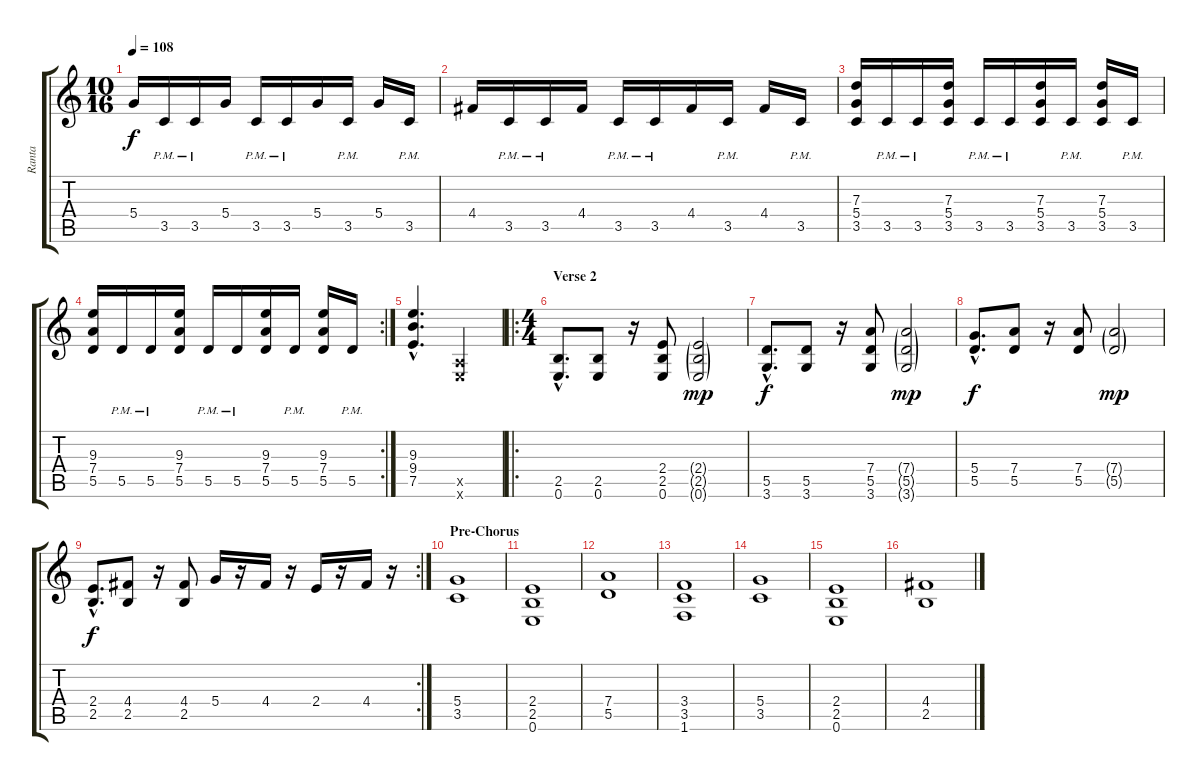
\track ("Ranta" "Ranta") {instrument distortionguitar}
\staff {score tabs}
\tuning (E4 B3 G3 D3 A2 E2) {hide}
\ts (10 16)
\tempo 108
\clef g2
\ks c
5.4.16{dy f} 3.5{pm}.16 3.5{pm}.16 5.4.16 3.5{pm}.16 3.5{pm}.16 5.4.16 3.5{pm}.16 5.4.16 3.5{pm}.16 |
4.4.16 3.5{pm}.16 3.5{pm}.16 4.4.16 3.5{pm}.16 3.5{pm}.16 4.4.16 3.5{pm}.16 4.4.16 3.5{pm}.16 |
(7.3 5.4 3.5).16 3.5{pm}.16 3.5{pm}.16 (7.3 5.4 3.5).16 3.5{pm}.16 3.5{pm}.16 (7.3 5.4 3.5).16 3.5{pm}.16 (7.3 5.4 3.5).16 3.5{pm}.16 |
\rc 2
(9.3 7.4 5.5).16 5.5{pm}.16 5.5{pm}.16 (9.3 7.4 5.5).16 5.5{pm}.16 5.5{pm}.16 (9.3 7.4 5.5).16 5.5{pm}.16 (9.3 7.4 5.5).16 5.5{pm}.16 |
(9.3{hac} 9.4{hac} 7.5{hac}).4{d} (0.5{x} 0.6{x}).4 |
\ro
\ts (4 4)
\section ("" "Verse 2")
(2.5{hac} 0.6{hac}).8{d} (2.5 0.6).8 r.16 (2.4 2.5 0.6).8 (2.4{g} 2.5{g} 0.6{g}).2{dy mp} |
(5.5{hac} 3.6{hac}).8{d dy f} (5.5 3.6).8 r.16 (7.4 5.5 3.6).8 (7.4{g} 5.5{g} 3.6{g}).2{dy mp} |
(5.4{hac} 5.5{hac}).8{d dy f} (7.4 5.5).8 r.16 (7.4 5.5).8 (7.4{g} 5.5{g}).2{dy mp} |
\rc 2
(2.4{hac} 2.5{hac}).8{d dy f} (4.4 2.5).8 r.16 (4.4 2.5).8 5.4.16 r.16 4.4.16 r.16 2.4.16 r.16 4.4.16 r.16 |
\section ("" "Pre-Chorus")
(5.4 3.5).1 |
(2.4 2.5 0.6).1 |
(7.4 5.5).1 |
(3.4 3.5 1.6).1 |
(5.4 3.5).1 |
(2.4 2.5 0.6).1 |
(4.4 2.5).1
